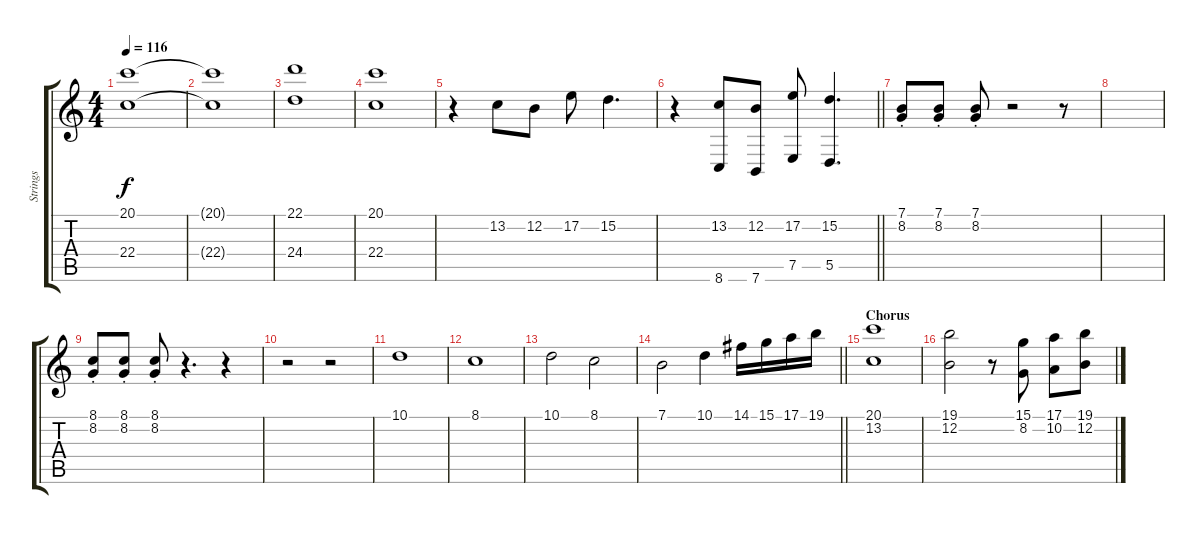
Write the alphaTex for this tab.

\track ("Strings" "Strings") {instrument stringensemble1}
\staff {score tabs}
\tuning (E4 B3 G3 D3 A2 E2) {hide}
\ts (4 4)
\tempo 116
\clef g2
\ks c
(20.1 22.4).1{dy f} |
(20.1{t} 22.4{t}).1 |
(22.1 24.4).1 |
(20.1 22.4).1 |
r.4 13.2.8 12.2.8 17.2.8 15.2.4{d} |
\barLineRight lightlight
r.4 (13.2 8.6).8 (12.2 7.6).8 (17.2 7.5).8 (15.2 5.5).4{d} |
(7.1{st} 8.2{st}).8 (7.1{st} 8.2{st}).8 (7.1{st} 8.2{st}).8 r.2 r.8 |
|
(8.1{st} 8.2{st}).8 (8.1{st} 8.2).8 (8.1 8.2{st}).8 r.4{d} r.4 |
r.2 r.2 |
10.1.1 |
8.1.1 |
10.1.2 8.1.2 |
\barLineRight lightlight
7.1.2 10.1.4 14.1.16 15.1.16 17.1.16 19.1.16 |
\section ("" "Chorus")
(20.1 13.2).1 |
(19.1 12.2).2 r.8 (15.1 8.2).8 (17.1 10.2).8 (19.1 12.2).8
